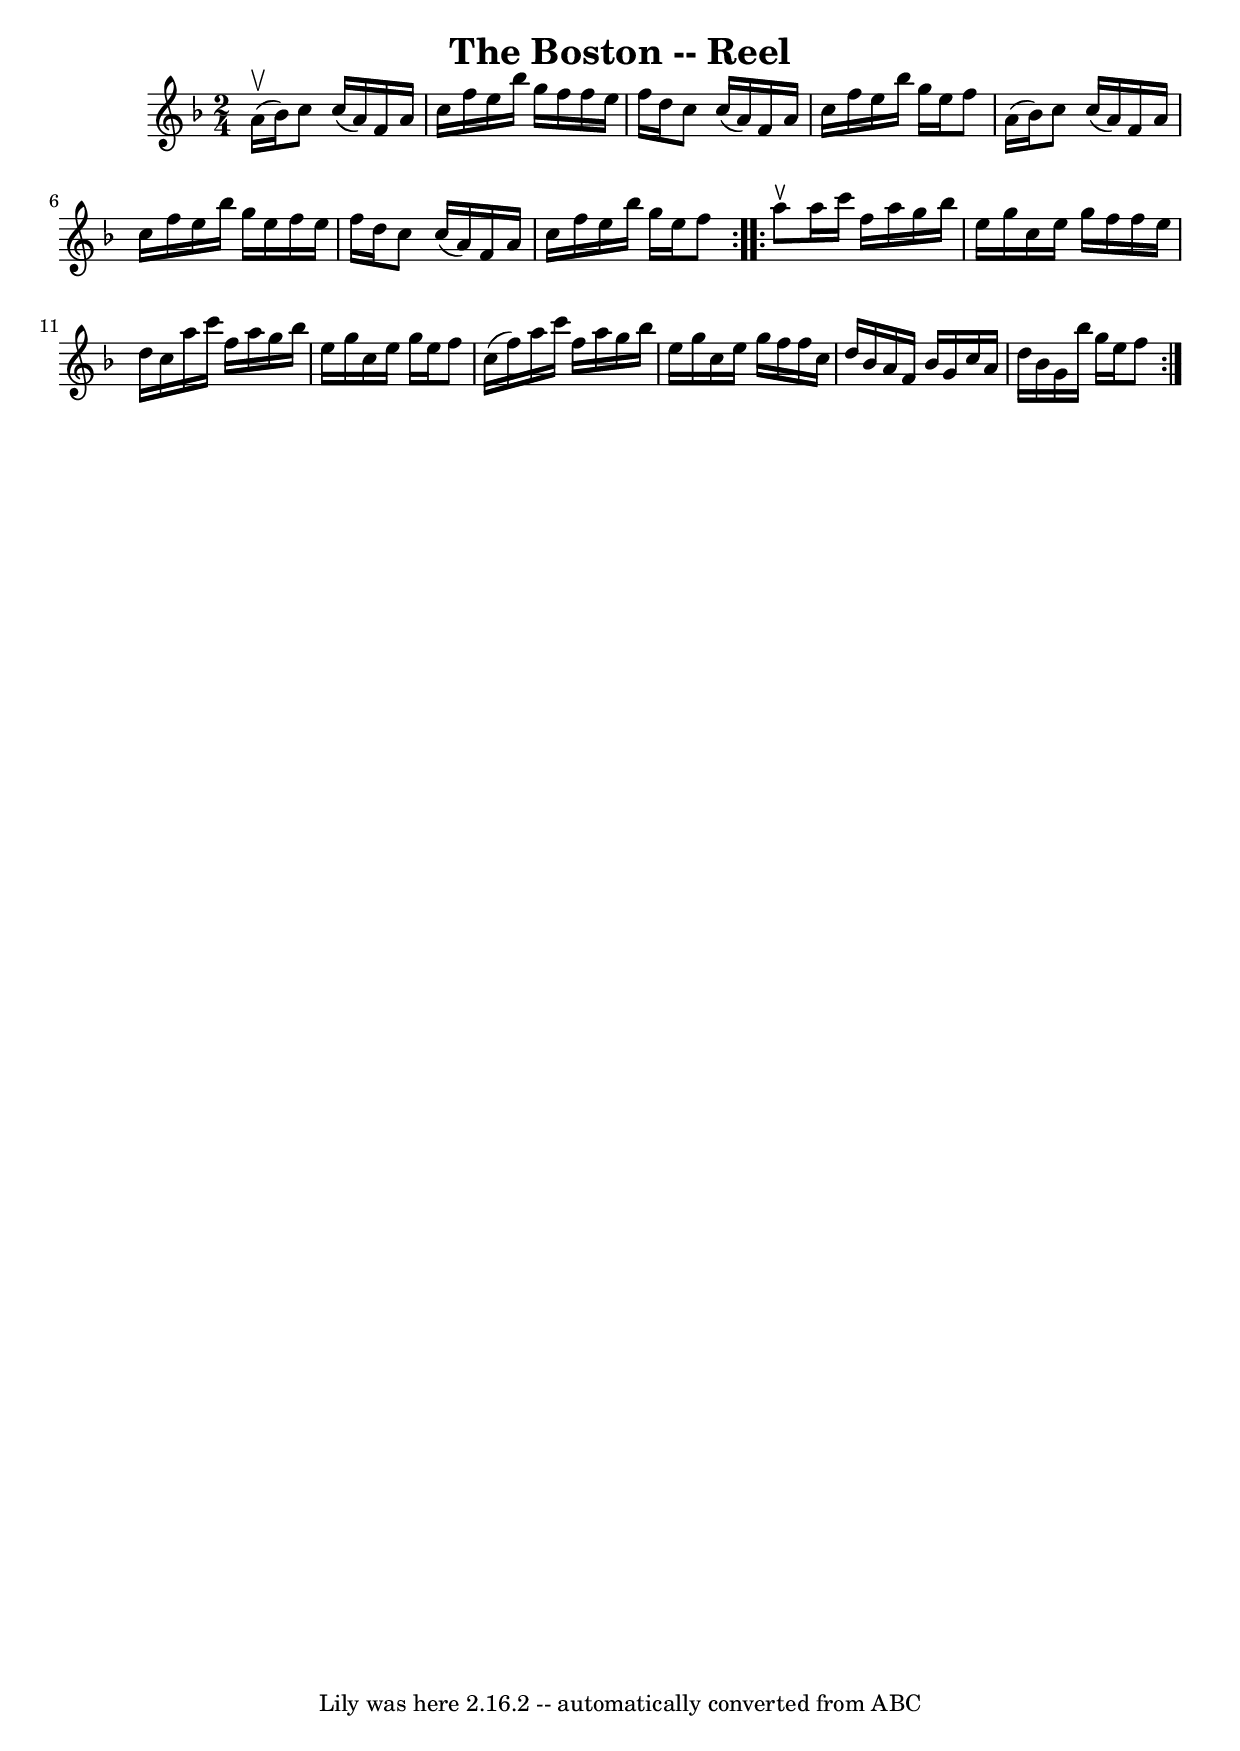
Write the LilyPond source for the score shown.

\version "2.7.40"
\include "Mammoth.ily"
\header {
	%% book = "Ryan's Mammoth Collection"
	crossRefNumber = "1"
	footnotes = ""
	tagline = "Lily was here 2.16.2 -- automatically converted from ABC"
	title = "The Boston -- Reel"
}
voicedefault =  {


\repeat volta 2 {
\time 2/4 
\key f \major a'16^\upbow(bes'16) |
 c''8 c''16 (
 a'16) f'16 a'16 c''16 f''16  |
 e''16 bes''16    
g''16 f''16 f''16 e''16 f''16 d''16  |
 c''8 c''16 (
 a'16) f'16 a'16 c''16 f''16  |
 e''16 bes''16    
g''16 e''16 f''8 a'16 (bes'16) |
 c''8 c''16 (
a'16) f'16 a'16 c''16 f''16  |
 e''16 bes''16 g''16 
 e''16 f''16 e''16 f''16 d''16  |
 c''8 c''16 (a'16 
) f'16 a'16 c''16 f''16  |
 e''16 bes''16 g''16    
e''16 f''8  } \repeat volta 2 { a''8^\ltoe |
 a''16 c'''16   
 f''16 a''16 g''16 bes''16 e''16 g''16  |
 c''16    
e''16 g''16 f''16 f''16 e''16 d''16 c''16  |
 a''16   
 c'''16 f''16 a''16 g''16 bes''16 e''16 g''16  |
   
c''16 e''16 g''16 e''16 f''8 c''16 (f''16) |
     
a''16 c'''16 f''16 a''16 g''16 bes''16 e''16 g''16  
|
 c''16 e''16 g''16 f''16 f''16 c''16 d''16    
bes'16  |
 a'16 f'16 bes'16 g'16 c''16 a'16 d''16    
bes'16  |
 g'16 bes''16 g''16 e''16 f''8  }   
}

\score{
    <<

	\context Staff="default"
	{
	    \voicedefault 
	}

    >>
	\layout {
	}
	\midi {}
}
